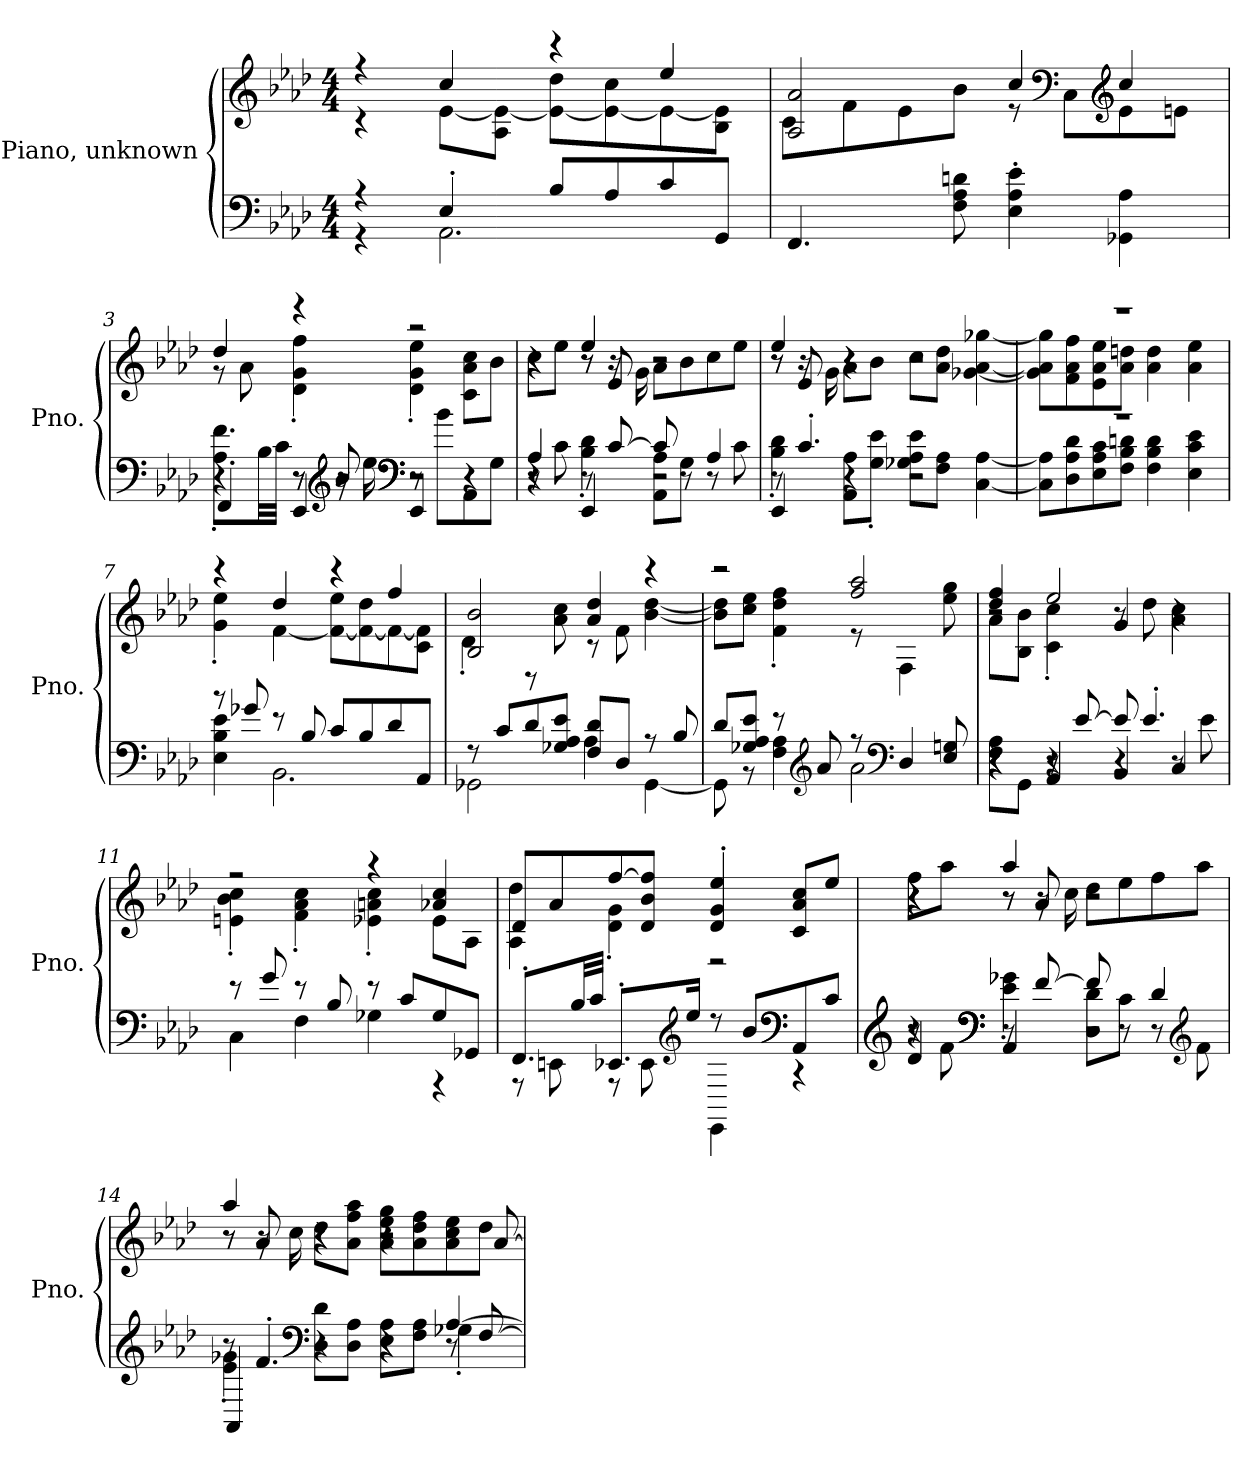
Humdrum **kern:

**kern	**kern
*part1	*part1
*staff2	*staff1
*I"Piano, unknown	*
*I'Pno.	*
*clefF4	*clefG2
*k[b-e-a-d-]	*k[b-e-a-d-]
*M4/4	*M4/4
*MM120	*MM120
=1	=1
*^	*^
4r	4r	4r	4r
4E-'/	2.AA-\	4cc/	[8e-\L
.	.	.	8A-\ 8e-\_J
8B-/L	.	4r	8e-\_ 8dd-\L
8A-/	.	.	8e-\_ 8cc\
8c/	.	4ee-/	8e-\_
8GG/J	.	.	8B-\ 8e-\]J
*v	*v	*	*
=2	=2	=2
4.FF/	2A-/ 2a-/	8c\L
.	.	8f\
.	.	8e-\
8F\ 8A-\ 8dn\	.	8b-\J
4E-\' 4A-\' 4e-\'	4cc/	8r
*	*clefF4	*
.	.	8C\L
*	*clefG2	*
4GG-X\ 4A-\	4cc/	8e-\
.	.	8en\J
=3	=3	=3
*^	*	*
*	*^	*	*
4r	8.A-\' 8.f\'L	4FF/	4dd-/	8r
.	.	.	.	8a-\
.	32B-\LL	.	.	.
.	32c\JJJ	.	.	.
8r	8r	4EE-/	4r	4d-\' 4g\' 4ff\'
*clefG2	*	*	*	*
8b-/	16r	.	.	.
.	16ee-\	.	.	.
*clefF4	*	*	*	*
2r	8r	4EE-/	2r	4d-\' 4g\' 4ee-\'
.	8b-\L	.	.	.
.	8AA-\	4r	.	8c\ 8a-\ 8cc\L
.	8G\J	.	.	8b-\J
!!LO:LB:g=z
=4	=4	=4	=4	=4
*	*	*	*	*^
4r	8r	4A-/	4r	8cc\L	4r
.	8c\	.	.	8ee-\J	.
8r	4B-\' 4d-\'	4EE-/	4ee-/	8r	8r
[8c/	.	.	.	16r	8e-/
.	.	.	.	16g\	.
8c/]	8AA-\ 8A-\L	2r	2r	8a-\L	2r
8r	8G\J	.	.	8b-\	.
4A-/	8r	.	.	8cc\	.
.	8c\	.	.	8ee-\J	.
=5	=5	=5	=5	=5	=5
8r	4B-\' 4d-\'	4EE-/	4ee-/	8r	8r
4.c'/	.	.	.	16r	8e-/
.	.	.	.	16g\	.
.	8AA-\ 8A-\L	4r	4r	8a-\L	4r
.	8G\' 8e-\'J	.	.	8b-\J	.
2r	8G-X\ 8A-\ 8e-\L	2r	2r	8cc\L	2r
.	8F\ 8A-\J	.	.	8a-\ 8dd-\J	.
.	[4C\ [4A-\	.	.	[4g-X\ [4a-\ [4gg-X\	.
*	*v	*v	*	*	*
*	*	*	*v	*v
=6	=6	=6	=6
1r	8C\] 8A-\]L	1r	8g-\] 8a-\] 8gg-\]L
.	8D-\ 8A-\ 8d-\	.	8f\ 8a-\ 8ff\
.	8E-\ 8A-\ 8c\	.	8e-\ 8a-\ 8ee-\
.	8F\ 8B-\ 8dn\J	.	8a-\ 8ddn\J
.	4F\ 4B-\ 4d\	.	4a-\ 4dd\
.	4E-\ 4c\ 4e-\	.	4a-\ 4ee-\
!!LO:LB:g=z	!!
=7	=7	=7	=7
8r	4E-\ 4B-\ 4e-\	4r	4g\' 4ee-\'
8g-X/	.	.	.
8r	2.BB-\	4dd-/	[4f\
8B-/	.	.	.
8c/L	.	4r	8f\_ 8ee-\L
8B-/	.	.	8f\_ 8dd-\
8d-/	.	4ff/	8f\_
8AA-/J	.	.	8c\ 8f\]J
=8	=8	=8	=8
8r	2GG-X\	2B-/ 2b-/	4d-'\
8c/L	.	.	.
8d-/	.	.	8r
8G-X/ 8A-/ 8e-/J	.	.	8a-\ 8cc\
8F/ 8d-/L	4A-\	4a-/ 4dd-/	8r
8D-/J	.	.	8f\
8r	[4GG-\	4r	[4b-\ [4dd-\
8B-/	.	.	.
=9	=9	=9	=9
8d-/L	8GG-\]	2r	8b-\] 8dd-\]L
8G-X/ 8A-/ 8e-/J	8r	.	8cc\ 8ee-\J
8r	4F\ 4A-\	.	4f\' 4dd-\' 4ff\'
*clefG2	*	*	*
8a-/	.	.	.
8r	2a-\	2ff/ 2aa-/	8r
*clefF4	*	*	*
4D-/	.	.	4F\
8E-/ 8Gn/	.	.	8ee-\ 8gg\
!!LO:LB:g=z
=10	=10	=10	=10
*	*^	*	*^
4r	8F\ 8A-\L	4r	4dd-/ 4ff/	8a-\L	2r
.	8GG\J	.	.	8B-\ 8b-\J	.
8r	4r	4AA-/	2ee-/	4c\' 4cc\'	.
[8e-/	.	.	.	.	.
8e-/]	4r	4BB-/	.	8r	4g/
4.e-'/	.	.	.	8dd-\	.
.	8r	4C/	4r	4a-\ 4cc\	4r
.	8e-\	.	.	.	.
*	*v	*v	*	*	*
*	*	*	*v	*v
=11	=11	=11	=11
8r	4C\	2r	4en\' 4b-\' 4cc\'
8g/	.	.	.
8r	4F\	.	4f\' 4a-\' 4cc\'
8B-/	.	.	.
8r	4G-X\	4r	4e-X\' 4an\' 4cc\'
8c/L	.	.	.
8G-/	4r	4a-X/ 4cc/	8e-\L
8GG-X/J	.	.	8A-\J
=12	=12	=12	=12
8.FF'/L	8r	8d-/L	4A-\ 4dd-\
.	8EEn\	8a-/	.
32B-/LL	.	.	.
32c/JJJ	.	.	.
8.EE-X'/L	8r	[8ff/	4d-\' 4g\'
.	8EE-\	8d-/ 8b-/ 8ff/]J	.
*clefG2	*	*	*
16ee-/Jk	.	.	.
8r	4EE-\	4d-/' 4g/' 4ee-/'	2r
8b-/L	.	.	.
*clefF4	*	*	*
8AA-/	4r	8c/ 8a-/ 8cc/L	.
8c/J	.	8ee-/J	.
*v	*v	*	*
*	*v	*v
!!LO:LB:g=z
=13	=13
*clefG2	*
*^	*^
*	*^	*	*^
4r	8r	4d-/	4r	8ff\L	4r
.	8f\	.	.	8aa-\J	.
*clefF4	*	*	*	*	*
8r	4e-\' 4g-X\'	4AA-/	4aa-/	8r	8r
[8f/	.	.	.	16r	8a-/
.	.	.	.	16cc\	.
8f/]	8D-\ 8d-\L	2r	2r	8dd-\L	2r
8r	8c\J	.	.	8ee-\	.
4d-/	8r	.	.	8ff\	.
*clefG2	*	*	*	*	*
.	8f\	.	.	8aa-\J	.
=14	=14	=14	=14	=14	=14
8r	4e-\' 4g-X\'	4AA-/	4aa-/	8r	8r
4.f'/	.	.	.	16r	8a-/
.	.	.	.	16cc\	.
*clefF4	*	*	*	*	*
.	8D-\ 8d-\L	4r	4r	8dd-\L	4r
.	8D-\ 8A-\J	.	.	8a-\ 8ff\ 8aa-\J	.
4r	8E-\ 8A-\L	4r	2r	8a-\ 8ee-\ 8gg\L	4r
.	8F\ 8A-\J	.	.	8a-\ 8dd-\ 8ff\	.
[4A-/	4G-X'\	8r	.	8a-\ 8cc\ 8ee-\	8r
.	.	[8F/	.	8dd-\J	[8a-/
*v	*v	*v	*	*	*
*	*v	*v	*v
=	=
*-	*-
